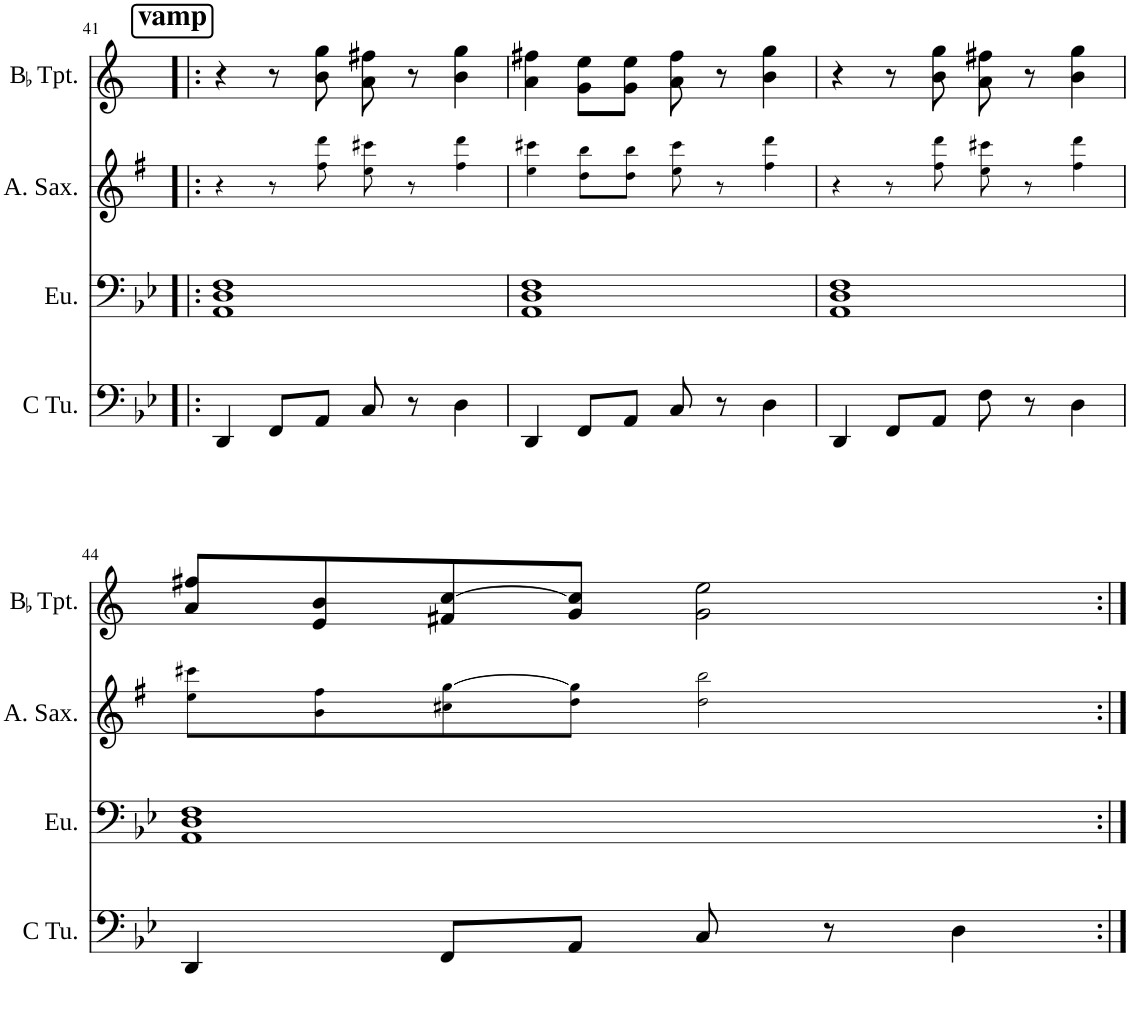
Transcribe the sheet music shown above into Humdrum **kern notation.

**kern	**kern	**kern	**kern
*part4	*part3	*part2	*part1
*staff4	*staff3	*staff2	*staff1
*I"C Tuba	*I"Euphonium	*I"Alto Saxophone	*I"BaccidentalFlat Trumpet
*I'C Tu.	*I'Eu.	*I'A. Sax.	*I'BaccidentalFlat Tpt.
!!LO:PB:g=z
*clefF4	*clefF4	*clefG2	*clefG2
*	*	*ITrd5c9	*ITrd1c2
*k[b-e-]	*k[b-e-]	*k[f#]	*k[]
*M4/4	*M4/4	*M4/4	*M4/4
!!LO:REH:place=s1:a:B:cj:fs=14:t=vamp
=41!|:	=41!|:	=41!|:	=41!|:
4DD/	1AA 1D 1F	4r	4r
8FF/L	.	8r	8r
8AA/J	.	8ff#\ 8ddd\	8b\ 8gg\
8C/	.	8ee\ 8ccc#X\	8a\ 8ff#X\
8r	.	8r	8r
4D\	.	4ff#\ 4ddd\	4b\ 4gg\
=42	=42	=42	=42
4DD/	1AA 1D 1F	4ee\ 4ccc#X\	4a\ 4ff#X\
8FF/L	.	8dd\ 8bb\L	8g\ 8ee\L
8AA/J	.	8dd\ 8bb\J	8g\ 8ee\J
8C/	.	8ee\ 8ccc#\	8a\ 8ff#\
8r	.	8r	8r
4D\	.	4ff#\ 4ddd\	4b\ 4gg\
=43	=43	=43	=43
4DD/	1AA 1D 1F	4r	4r
8FF/L	.	8r	8r
8AA/J	.	8ff#\ 8ddd\	8b\ 8gg\
8F\	.	8ee\ 8ccc#X\	8a\ 8ff#X\
8r	.	8r	8r
4D\	.	4ff#\ 4ddd\	4b\ 4gg\
!!LO:LB:g=z
=44	=44	=44	=44
4DD/	1AA 1D 1F	8ee\ 8ccc#X\L	8a/ 8ff#X/L
.	.	8b\ 8ff#\	8e/ 8b/
8FF/L	.	8cc#X\ 8gg\	8f#X/ [8cc/
8AA/J	.	8dd\ 8gg\J	8g/ 8cc/]J
8C/	.	2dd\ 2bb\	2g\ 2ee\
8r	.	.	.
4D\	.	.	.
=:|!	=:|!	=:|!	=:|!
*-	*-	*-	*-
